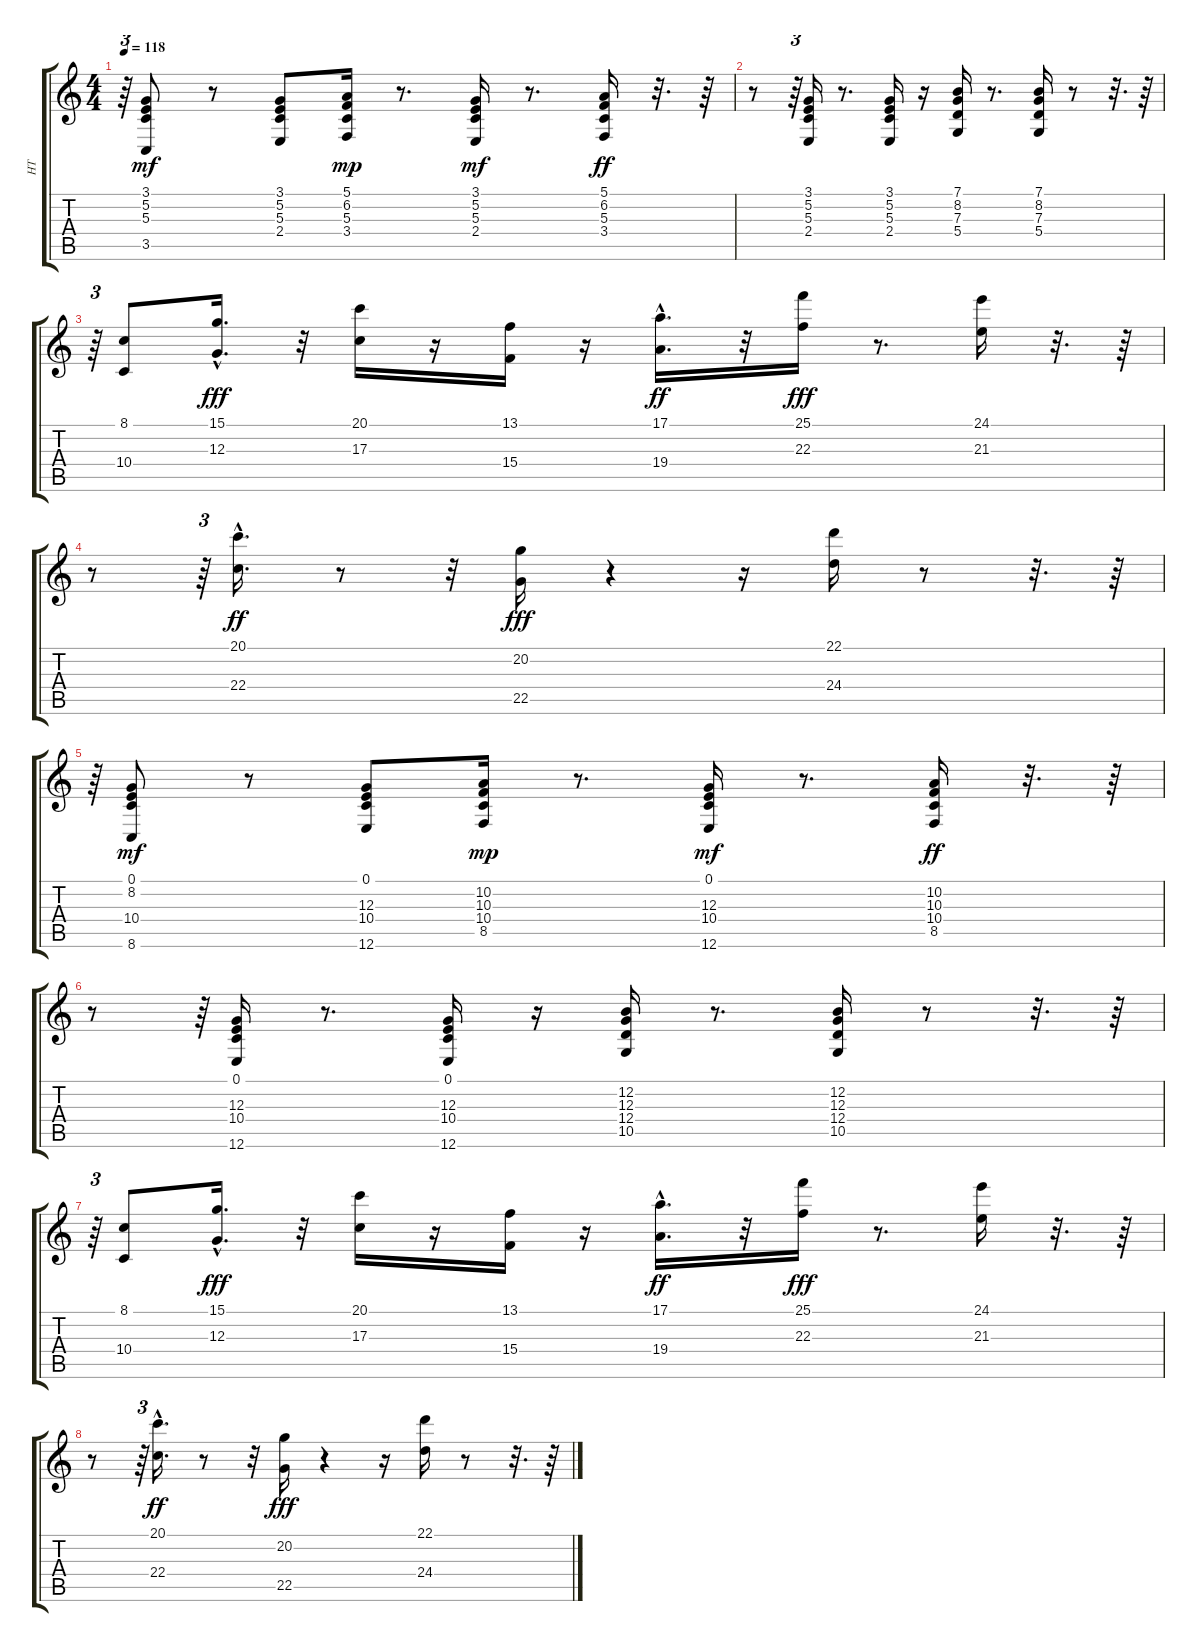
\track ("HT" "HT") {instrument honkytonkpiano}
\staff {score tabs}
\tuning (E4 B3 G3 D3 A2 E2) {hide}
\ts (4 4)
\tempo 118
\clef g2
\ks c
r.64{tu (3 2) dy ff} (3.1 5.2 5.3 3.5).8{dy mf} r.8 (3.1 5.2 5.3 2.4).8 (5.1 6.2 5.3 3.4).16{dy mp} r.8{d} (3.1 5.2 5.3 2.4).16{dy mf} r.8{d} (5.1 6.2 5.3 3.4).16{dy ff} r.32{d} r.64 |
r.8 r.64{tu (3 2)} (3.1 5.2 5.3 2.4).16 r.8{d} (3.1 5.2 5.3 2.4).16 r.16 (7.1 8.2 7.3 5.4).16 r.8{d} (7.1 8.2 7.3 5.4).16 r.8 r.32{d} r.64 |
r.64{tu (3 2)} (8.1 10.4).8 (15.1{hac} 12.3{hac}).16{d dy fff} r.32 (20.1 17.3).16 r.16 (13.1 15.4).16 r.16 (17.1{hac} 19.4{hac}).16{d dy ff} r.32 (25.1 22.3).16{dy fff} r.8{d} (24.1 21.3).16 r.32{d} r.64 |
r.8 r.64{tu (3 2)} (20.1{hac} 22.4{hac}).16{d dy ff} r.8 r.32 (20.2 22.5).16{dy fff} r.4 r.16 (22.1 24.4).16 r.8 r.32{d} r.64 |
r.64{tu (3 2)} (0.1 8.2 10.4 8.6).8{dy mf} r.8 (0.1 12.3 10.4 12.6).8 (10.2 10.3 10.4 8.5).16{dy mp} r.8{d} (0.1 12.3 10.4 12.6).16{dy mf} r.8{d} (10.2 10.3 10.4 8.5).16{dy ff} r.32{d} r.64 |
r.8 r.64{tu (3 2)} (0.1 12.3 10.4 12.6).16 r.8{d} (0.1 12.3 10.4 12.6).16 r.16 (12.2 12.3 12.4 10.5).16 r.8{d} (12.2 12.3 12.4 10.5).16 r.8 r.32{d} r.64 |
r.64{tu (3 2)} (8.1 10.4).8 (15.1{hac} 12.3{hac}).16{d dy fff} r.32 (20.1 17.3).16 r.16 (13.1 15.4).16 r.16 (17.1{hac} 19.4{hac}).16{d dy ff} r.32 (25.1 22.3).16{dy fff} r.8{d} (24.1 21.3).16 r.32{d} r.64 |
r.8 r.64{tu (3 2)} (20.1{hac} 22.4{hac}).16{d dy ff} r.8 r.32 (20.2 22.5).16{dy fff} r.4 r.16 (22.1 24.4).16 r.8 r.32{d} r.64
